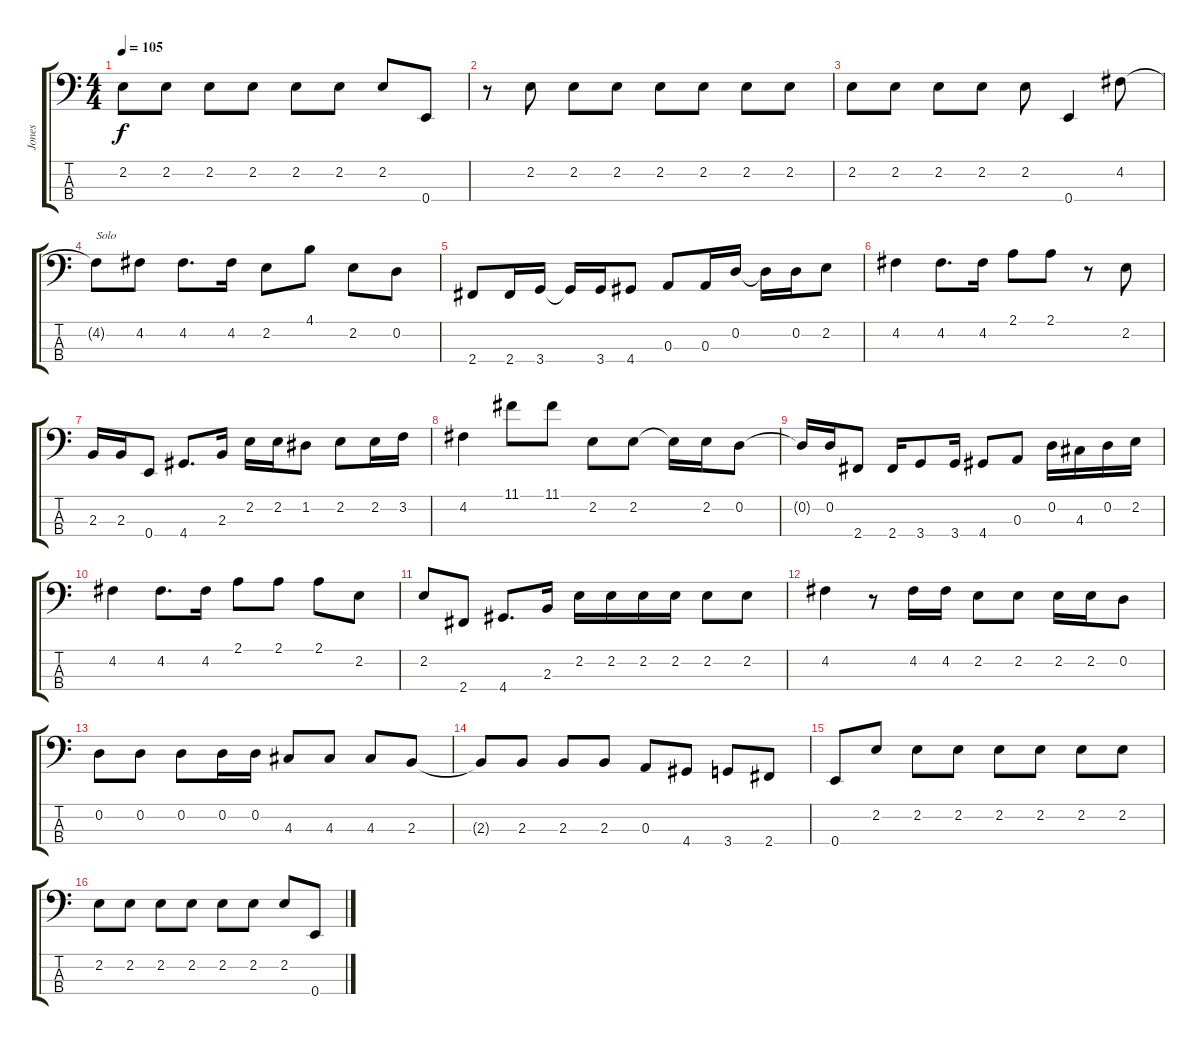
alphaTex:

\track ("Jones" "Jones") {instrument electricbassfinger}
\staff {score tabs}
\tuning (G2 D2 A1 E1) {hide}
\ts (4 4)
\tempo 105
\clef f4
\ks c
2.2.8{dy f} 2.2.8 2.2.8 2.2.8 2.2.8 2.2.8 2.2.8 0.4.8 |
r.8 2.2.8 2.2.8 2.2.8 2.2.8 2.2.8 2.2.8 2.2.8 |
2.2.8 2.2.8 2.2.8 2.2.8 2.2.8 0.4.4 4.2.8 |
4.2{t}.8{txt "Solo"} 4.2.8 4.2.8{d} 4.2.16 2.2.8 4.1.8 2.2.8 0.2.8 |
2.4.8 2.4.16 3.4.16 3.4{t}.16 3.4.16 4.4.8 0.3.8 0.3.16 0.2.16 0.2{t}.16 0.2.16 2.2.8 |
4.2.4 4.2.8{d} 4.2.16 2.1.8 2.1.8 r.8 2.2.8 |
2.3.16 2.3.16 0.4.8 4.4.8{d} 2.3.16 2.2.16 2.2.16 1.2.8 2.2.8 2.2.16 3.2.16 |
4.2.4 11.1.8 11.1.8 2.2.8 2.2.8 2.2{t}.16 2.2.16 0.2.8 |
0.2{t}.16 0.2.16 2.4.8 2.4.16 3.4.8 3.4.16 4.4.8 0.3.8 0.2.16 4.3.16 0.2.16 2.2.16 |
4.2.4 4.2.8{d} 4.2.16 2.1.8 2.1.8 2.1.8 2.2.8 |
2.2.8 2.4.8 4.4.8{d} 2.3.16 2.2.16 2.2.16 2.2.16 2.2.16 2.2.8 2.2.8 |
4.2.4 r.8 4.2.16 4.2.16 2.2.8 2.2.8 2.2.16 2.2.16 0.2.8 |
0.2.8 0.2.8 0.2.8 0.2.16 0.2.16 4.3.8 4.3.8 4.3.8 2.3.8 |
2.3{t}.8 2.3.8 2.3.8 2.3.8 0.3.8 4.4.8 3.4.8 2.4.8 |
0.4.8 2.2.8 2.2.8 2.2.8 2.2.8 2.2.8 2.2.8 2.2.8 |
2.2.8 2.2.8 2.2.8 2.2.8 2.2.8 2.2.8 2.2.8 0.4.8
